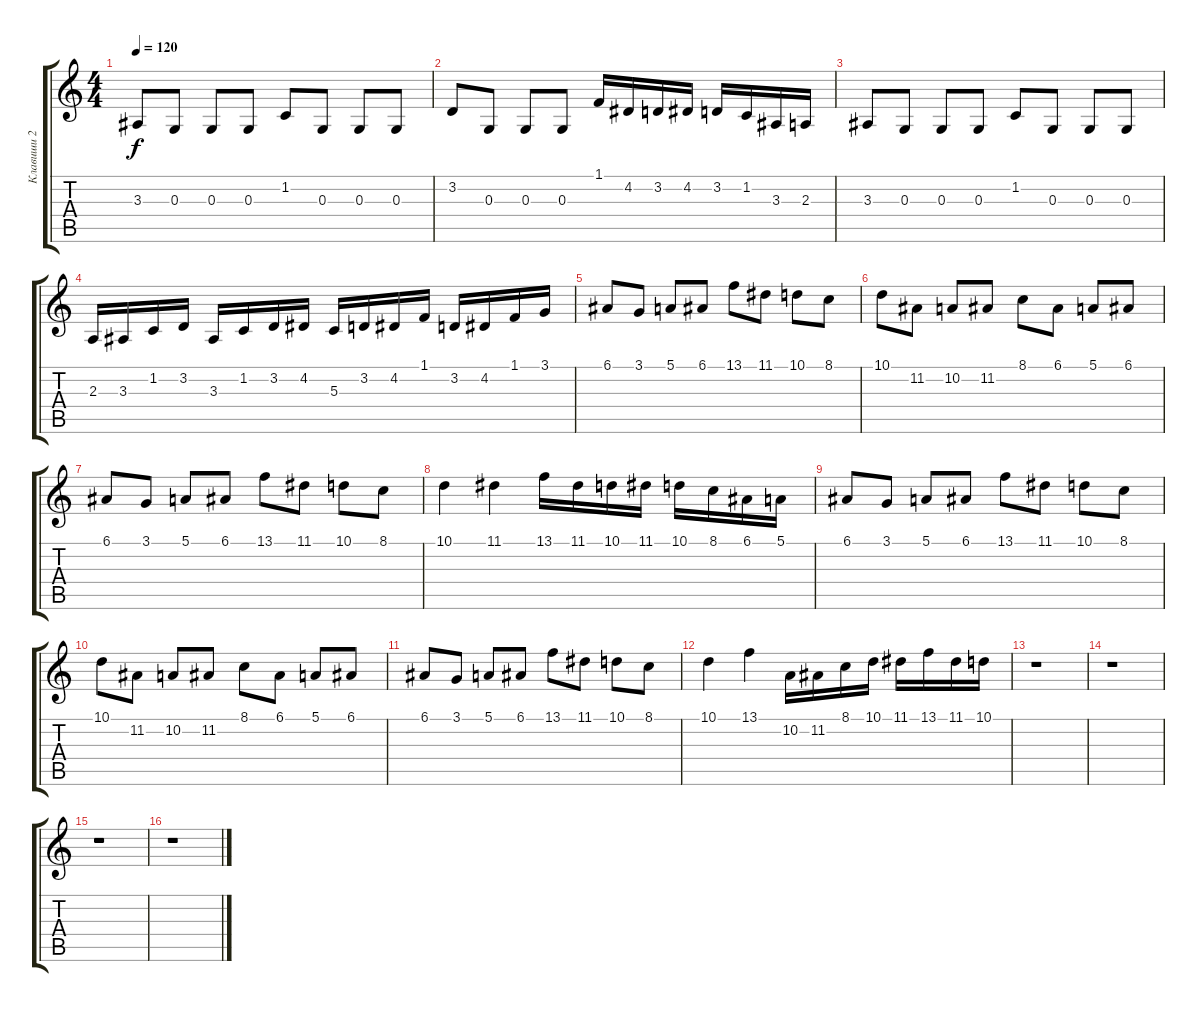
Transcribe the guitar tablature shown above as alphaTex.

\track ("Клавиши 2" "Клавиши 2") {instrument pad1newage}
\staff {score tabs}
\tuning (E4 B3 G3 D3 A2 E2) {hide}
\ts (4 4)
\tempo 120
\clef g2
\ks c
3.3.8{dy f} 0.3.8 0.3.8 0.3.8 1.2.8 0.3.8 0.3.8 0.3.8 |
3.2.8 0.3.8 0.3.8 0.3.8 1.1.16 4.2.16 3.2.16 4.2.16 3.2.16 1.2.16 3.3.16 2.3.16 |
3.3.8 0.3.8 0.3.8 0.3.8 1.2.8 0.3.8 0.3.8 0.3.8 |
2.3.16 3.3.16 1.2.16 3.2.16 3.3.16 1.2.16 3.2.16 4.2.16 5.3.16 3.2.16 4.2.16 1.1.16 3.2.16 4.2.16 1.1.16 3.1.16 |
6.1.8 3.1.8 5.1.8 6.1.8 13.1.8 11.1.8 10.1.8 8.1.8 |
10.1.8 11.2.8 10.2.8 11.2.8 8.1.8 6.1.8 5.1.8 6.1.8 |
6.1.8 3.1.8 5.1.8 6.1.8 13.1.8 11.1.8 10.1.8 8.1.8 |
10.1.4 11.1.4 13.1.16 11.1.16 10.1.16 11.1.16 10.1.16 8.1.16 6.1.16 5.1.16 |
6.1.8 3.1.8 5.1.8 6.1.8 13.1.8 11.1.8 10.1.8 8.1.8 |
10.1.8 11.2.8 10.2.8 11.2.8 8.1.8 6.1.8 5.1.8 6.1.8 |
6.1.8 3.1.8 5.1.8 6.1.8 13.1.8 11.1.8 10.1.8 8.1.8 |
10.1.4 13.1.4 10.2.16 11.2.16 8.1.16 10.1.16 11.1.16 13.1.16 11.1.16 10.1.16 |
r.1 |
r.1 |
r.1 |
r.1
